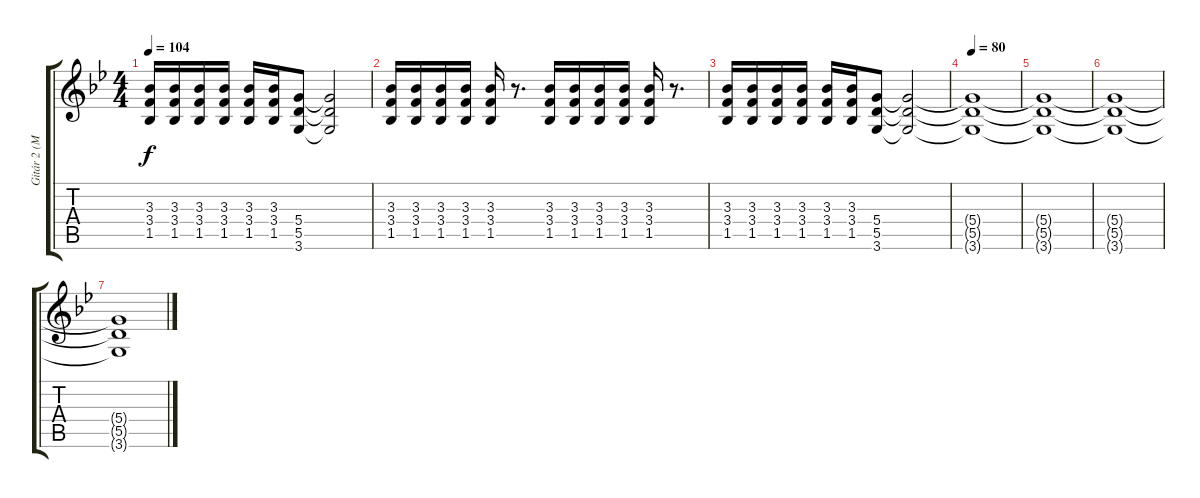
\track ("Gitár 2 (Micky Moody/Mel Galley/John Syk" "Gitár 2 (M") {instrument distortionguitar}
\staff {score tabs}
\tuning (E4 B3 G3 D3 A2 E2) {hide}
\ts (4 4)
\tempo 104
\clef g2
\ks bb
(3.3 3.4 1.5).16{dy f} (3.3 3.4 1.5).16 (3.3 3.4 1.5).16 (3.3 3.4 1.5).16 (3.3 3.4 1.5).16 (3.3 3.4 1.5).16 (5.4 5.5 3.6).8 (5.4{t} 5.5{t} 3.6{t}).2 |
(3.3 3.4 1.5).16 (3.3 3.4 1.5).16 (3.3 3.4 1.5).16 (3.3 3.4 1.5).16 (3.3 3.4 1.5).16 r.8{d} (3.3 3.4 1.5).16 (3.3 3.4 1.5).16 (3.3 3.4 1.5).16 (3.3 3.4 1.5).16 (3.3 3.4 1.5).16 r.8{d} |
(3.3 3.4 1.5).16 (3.3 3.4 1.5).16 (3.3 3.4 1.5).16 (3.3 3.4 1.5).16 (3.3 3.4 1.5).16 (3.3 3.4 1.5).16 (5.4 5.5 3.6).8 (5.4{t} 5.5{t} 3.6{t}).2 |
\tempo 80
(5.4{t} 5.5{t} 3.6{t}).1 |
(5.4{t} 5.5{t} 3.6{t}).1 |
(5.4{t} 5.5{t} 3.6{t}).1 |
(5.4{t} 5.5{t} 3.6{t}).1
